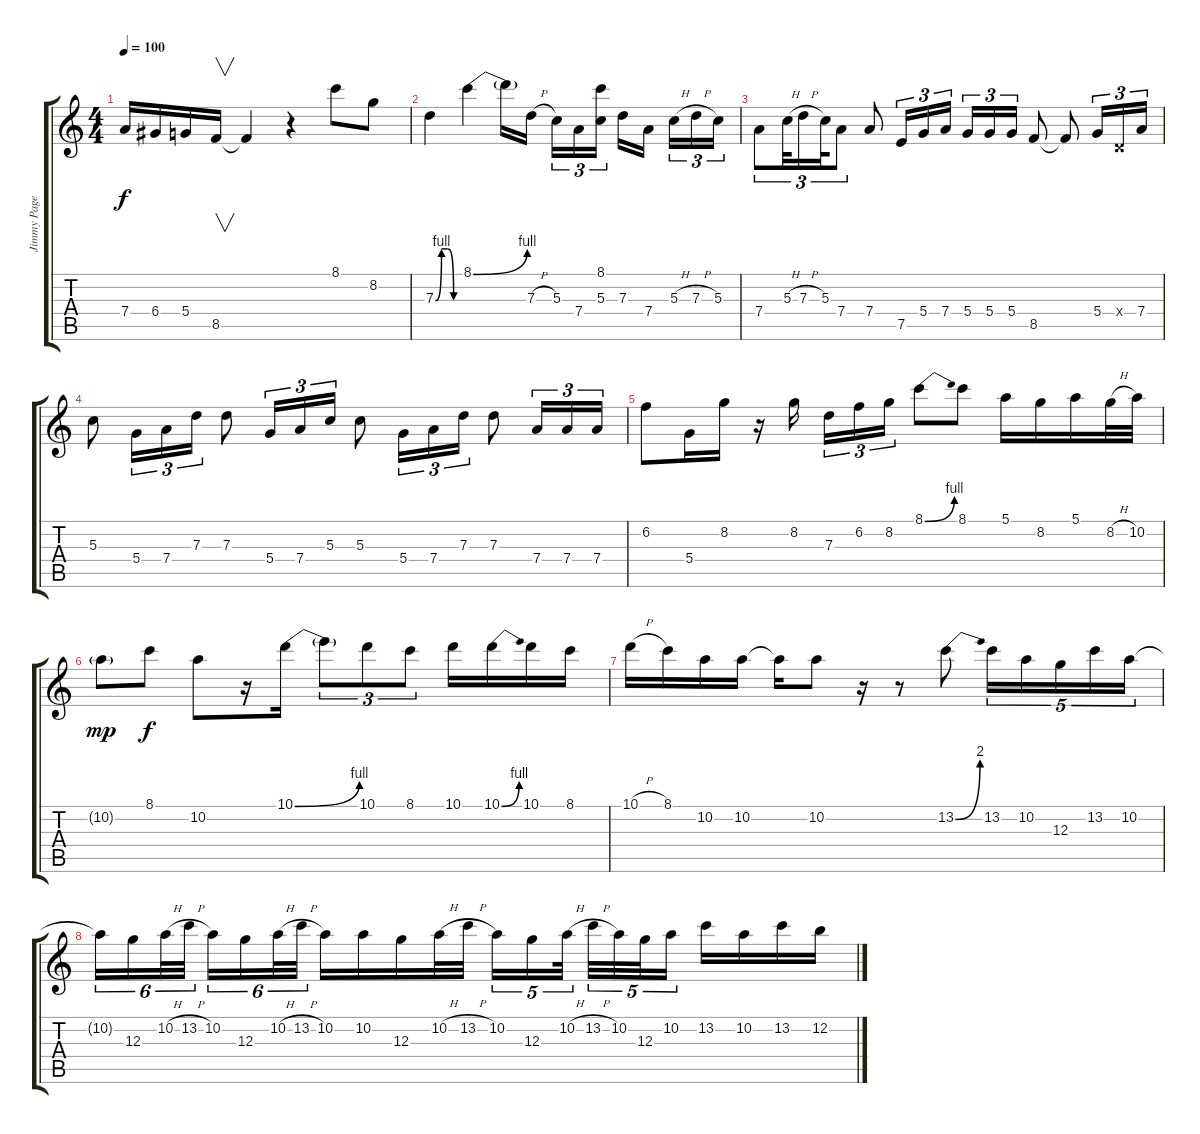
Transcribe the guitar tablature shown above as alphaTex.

\track ("Jimmy Page" "Jimmy Page") {instrument overdrivenguitar}
\staff {score tabs}
\tuning (E4 B3 G3 D3 A2 E2) {hide}
\ts (4 4)
\tempo 100
\clef g2
\ks c
7.4.16{dy f} 6.4.16 5.4.16 8.5.16{v} 8.5{t}.4 r.4 8.1.8 8.2.8 |
7.3{be (custom 0 0 15 4 30 4 45 0 60 0)}.4 8.1{be (bend 0 0 60 4)}.4 8.1{t}.16 7.3{h}.16 5.3.16{tu (3 2)} 7.4.16{tu (3 2)} (8.1 5.3).16{tu (3 2)} 7.3.16 7.4.16 5.3{h}.16{tu (3 2)} 7.3{h}.16{tu (3 2)} 5.3.16{tu (3 2)} |
7.4.8{tu (3 2)} 5.3{h}.32{tu (3 2)} 7.3{h}.16{tu (3 2)} 5.3.32{tu (3 2)} 7.4.8{tu (3 2)} 7.4.8 7.5.16{tu (3 2)} 5.4.16{tu (3 2)} 7.4.16{tu (3 2)} 5.4.16{tu (3 2)} 5.4.16{tu (3 2)} 5.4.16{tu (3 2)} 8.5.8 8.5{t}.8 5.4.16{tu (3 2)} 0.4{x}.16{tu (3 2)} 7.4.16{tu (3 2)} |
5.3.8 5.4.16{tu (3 2)} 7.4.16{tu (3 2)} 7.3.16{tu (3 2)} 7.3.8 5.4.16{tu (3 2)} 7.4.16{tu (3 2)} 5.3.16{tu (3 2)} 5.3.8 5.4.16{tu (3 2)} 7.4.16{tu (3 2)} 7.3.16{tu (3 2)} 7.3.8 7.4.16{tu (3 2)} 7.4.16{tu (3 2)} 7.4.16{tu (3 2)} |
6.2.8 5.4.16 8.2.16 r.16 8.2.16 7.3.16{tu (3 2)} 6.2.16{tu (3 2)} 8.2.16{tu (3 2)} 8.1{be (bend 0 0 60 4)}.8 8.1.8 5.1.16 8.2.16 5.1.16 8.2{h}.32 10.2.32 |
10.2{g}.8{dy mp} 8.1.8{dy f} 10.2.8 r.16 10.1{be (bend 0 0 60 4)}.16 10.1{t}.8{tu (3 2)} 10.1.8{tu (3 2)} 8.1.8{tu (3 2)} 10.1.16 10.1{be (bend 0 0 60 4)}.16 10.1.16 8.1.16 |
10.1{h}.16 8.1.16 10.2.16 10.2.16 10.2{t}.16 10.2.8 r.16 r.8 13.2{be (bend 0 0 60 8)}.8 13.2.16{tu (5 4)} 10.2.16{tu (5 4)} 12.3.16{tu (5 4)} 13.2.16{tu (5 4)} 10.2.16{tu (5 4)} |
10.2{t}.16{tu (6 4)} 12.3.16{tu (6 4)} 10.2{h}.32{tu (6 4)} 13.2{h}.32{tu (6 4)} 10.2.16{tu (6 4)} 12.3.16{tu (6 4)} 10.2{h}.32{tu (6 4)} 13.2{h}.32{tu (6 4)} 10.2.16 10.2.16 12.3.16 10.2{h}.32 13.2{h}.32 10.2.16{tu (5 4)} 12.3.16{tu (5 4)} 10.2{h}.32{tu (5 4)} 13.2{h}.32{tu (5 4)} 10.2.32{tu (5 4)} 12.3.32{tu (5 4)} 10.2.16{tu (5 4)} 13.2.16 10.2.16 13.2.16 12.2.16
